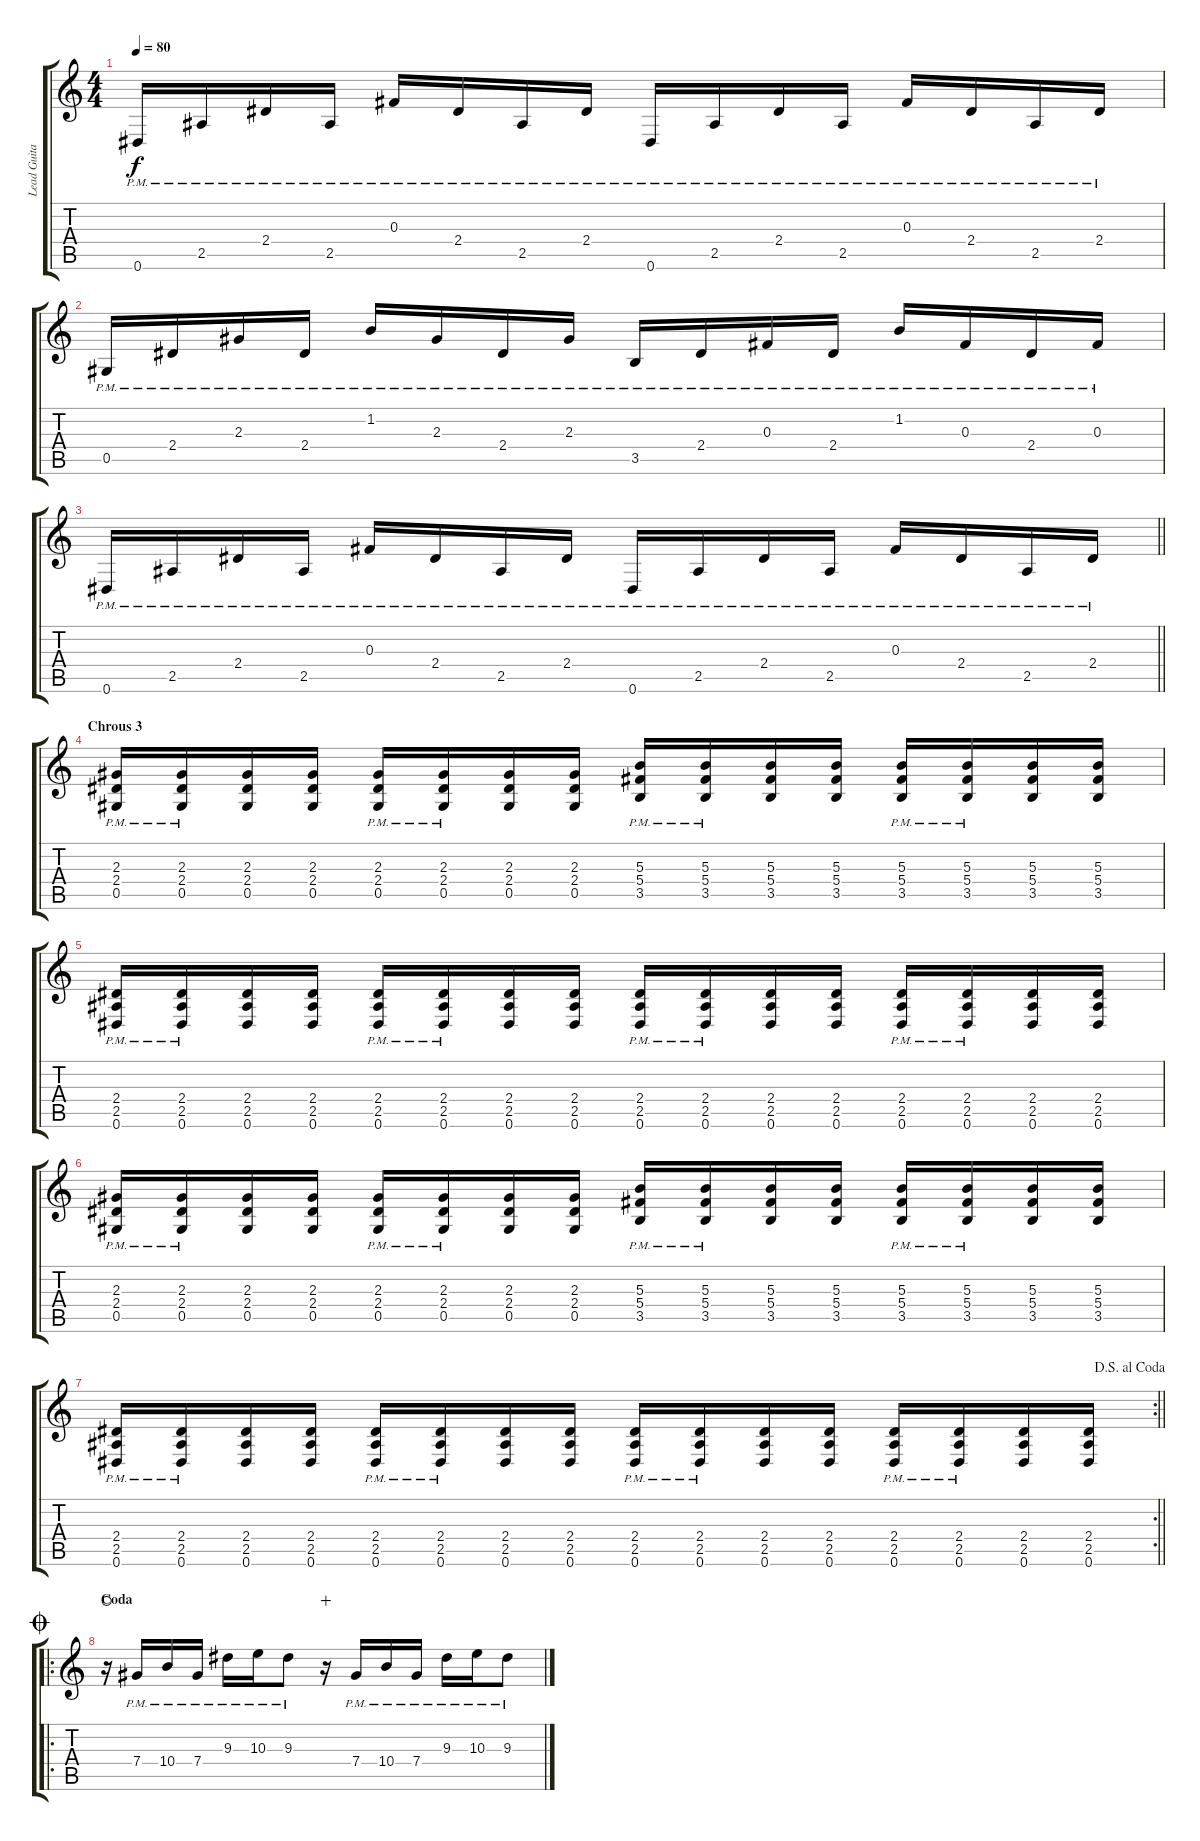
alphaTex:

\track ("Lead Guitar" "Lead Guita") {instrument overdrivenguitar}
\staff {score tabs}
\tuning (Eb4 Bb3 Gb3 Db3 Ab2 Eb2) {hide}
\ts (4 4)
\tempo 80
\clef g2
\ks c
0.6{pm}.16{dy f} 2.5{pm}.16 2.4{pm}.16 2.5{pm}.16 0.3{pm}.16 2.4{pm}.16 2.5{pm}.16 2.4{pm}.16 0.6{pm}.16 2.5{pm}.16 2.4{pm}.16 2.5{pm}.16 0.3{pm}.16 2.4{pm}.16 2.5{pm}.16 2.4{pm}.16 |
0.5{pm}.16 2.4{pm}.16 2.3{pm}.16 2.4{pm}.16 1.2{pm}.16 2.3{pm}.16 2.4{pm}.16 2.3{pm}.16 3.5{pm}.16 2.4{pm}.16 0.3{pm}.16 2.4{pm}.16 1.2{pm}.16 0.3{pm}.16 2.4{pm}.16 0.3{pm}.16 |
\barLineRight lightlight
0.6{pm}.16 2.5{pm}.16 2.4{pm}.16 2.5{pm}.16 0.3{pm}.16 2.4{pm}.16 2.5{pm}.16 2.4{pm}.16 0.6{pm}.16 2.5{pm}.16 2.4{pm}.16 2.5{pm}.16 0.3{pm}.16 2.4{pm}.16 2.5{pm}.16 2.4{pm}.16 |
\section ("" "Chrous 3")
(2.3{pm} 2.4{pm} 0.5{pm}).16 (2.3{pm} 2.4{pm} 0.5{pm}).16 (2.3 2.4 0.5).16 (2.3 2.4 0.5).16 (2.3{pm} 2.4{pm} 0.5{pm}).16 (2.3{pm} 2.4{pm} 0.5{pm}).16 (2.3 2.4 0.5).16 (2.3 2.4 0.5).16 (5.3{pm} 5.4{pm} 3.5{pm}).16 (5.3{pm} 5.4{pm} 3.5{pm}).16 (5.3 5.4 3.5).16 (5.3 5.4 3.5).16 (5.3{pm} 5.4{pm} 3.5{pm}).16 (5.3{pm} 5.4{pm} 3.5{pm}).16 (5.3 5.4 3.5).16 (5.3 5.4 3.5).16 |
(2.4{pm} 2.5{pm} 0.6{pm}).16 (2.4{pm} 2.5{pm} 0.6{pm}).16 (2.4 2.5 0.6).16 (2.4 2.5 0.6).16 (2.4{pm} 2.5{pm} 0.6{pm}).16 (2.4{pm} 2.5{pm} 0.6{pm}).16 (2.4 2.5 0.6).16 (2.4 2.5 0.6).16 (2.4{pm} 2.5{pm} 0.6{pm}).16 (2.4{pm} 2.5{pm} 0.6{pm}).16 (2.4 2.5 0.6).16 (2.4 2.5 0.6).16 (2.4{pm} 2.5{pm} 0.6{pm}).16 (2.4{pm} 2.5{pm} 0.6{pm}).16 (2.4 2.5 0.6).16 (2.4 2.5 0.6).16 |
(2.3{pm} 2.4{pm} 0.5{pm}).16 (2.3{pm} 2.4{pm} 0.5{pm}).16 (2.3 2.4 0.5).16 (2.3 2.4 0.5).16 (2.3{pm} 2.4{pm} 0.5{pm}).16 (2.3{pm} 2.4{pm} 0.5{pm}).16 (2.3 2.4 0.5).16 (2.3 2.4 0.5).16 (5.3{pm} 5.4{pm} 3.5{pm}).16 (5.3{pm} 5.4{pm} 3.5{pm}).16 (5.3 5.4 3.5).16 (5.3 5.4 3.5).16 (5.3{pm} 5.4{pm} 3.5{pm}).16 (5.3{pm} 5.4{pm} 3.5{pm}).16 (5.3 5.4 3.5).16 (5.3 5.4 3.5).16 |
\rc 2
\jump dalsegnoalcoda
\barLineRight lightlight
(2.4{pm} 2.5{pm} 0.6{pm}).16 (2.4{pm} 2.5{pm} 0.6{pm}).16 (2.4 2.5 0.6).16 (2.4 2.5 0.6).16 (2.4{pm} 2.5{pm} 0.6{pm}).16 (2.4{pm} 2.5{pm} 0.6{pm}).16 (2.4 2.5 0.6).16 (2.4 2.5 0.6).16 (2.4{pm} 2.5{pm} 0.6{pm}).16 (2.4{pm} 2.5{pm} 0.6{pm}).16 (2.4 2.5 0.6).16 (2.4 2.5 0.6).16 (2.4{pm} 2.5{pm} 0.6{pm}).16 (2.4{pm} 2.5{pm} 0.6{pm}).16 (2.4 2.5 0.6).16 (2.4 2.5 0.6).16 |
\ro
\section ("" "Coda")
\jump coda
r.16{waho} 7.4{pm}.16 10.4{pm}.16 7.4{pm}.16 9.3{pm}.16 10.3{pm}.16 9.3{pm}.8 r.16{wahc} 7.4{pm}.16 10.4{pm}.16 7.4{pm}.16 9.3{pm}.16 10.3{pm}.16 9.3{pm}.8
